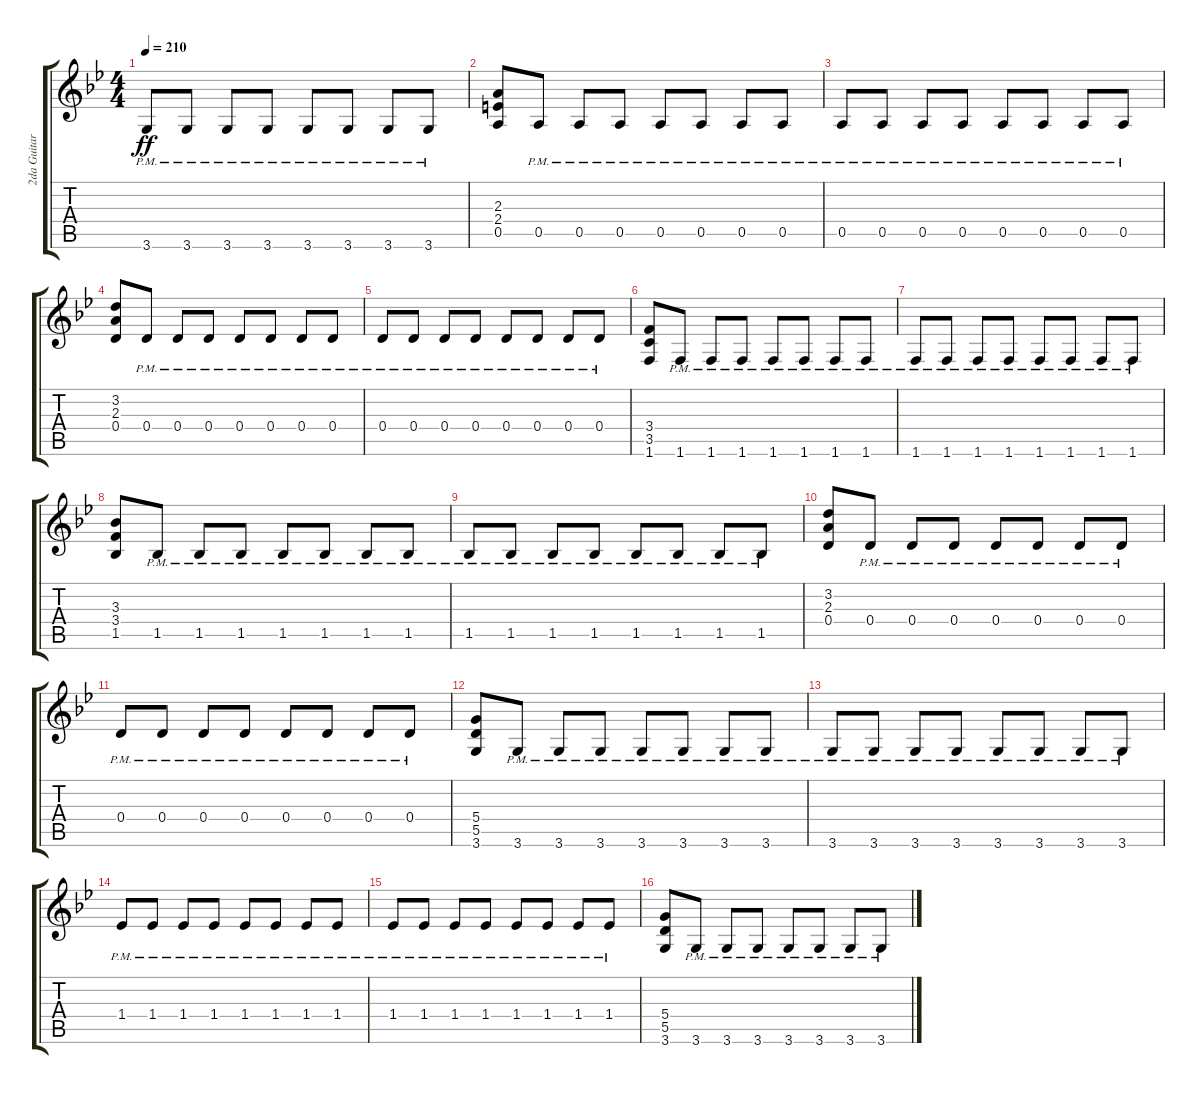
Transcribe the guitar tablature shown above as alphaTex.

\track ("2da Guitarra" "2da Guitar") {instrument overdrivenguitar}
\staff {score tabs}
\tuning (E4 B3 G3 D3 A2 E2) {hide}
\ts (4 4)
\tempo 210
\clef g2
\ks gminor
3.6{pm}.8{dy ff} 3.6{pm}.8 3.6{pm}.8 3.6{pm}.8 3.6{pm}.8 3.6{pm}.8 3.6{pm}.8 3.6{pm}.8 |
(2.3 2.4 0.5).8 0.5{pm}.8 0.5{pm}.8 0.5{pm}.8 0.5{pm}.8 0.5{pm}.8 0.5{pm}.8 0.5{pm}.8 |
0.5{pm}.8 0.5{pm}.8 0.5{pm}.8 0.5{pm}.8 0.5{pm}.8 0.5{pm}.8 0.5{pm}.8 0.5{pm}.8 |
(3.2 2.3 0.4).8 0.4{pm}.8 0.4{pm}.8 0.4{pm}.8 0.4{pm}.8 0.4{pm}.8 0.4{pm}.8 0.4{pm}.8 |
0.4{pm}.8 0.4{pm}.8 0.4{pm}.8 0.4{pm}.8 0.4{pm}.8 0.4{pm}.8 0.4{pm}.8 0.4{pm}.8 |
(3.4 3.5 1.6).8 1.6{pm}.8 1.6{pm}.8 1.6{pm}.8 1.6{pm}.8 1.6{pm}.8 1.6{pm}.8 1.6{pm}.8 |
1.6{pm}.8 1.6{pm}.8 1.6{pm}.8 1.6{pm}.8 1.6{pm}.8 1.6{pm}.8 1.6{pm}.8 1.6{pm}.8 |
(3.3 3.4 1.5).8 1.5{pm}.8 1.5{pm}.8 1.5{pm}.8 1.5{pm}.8 1.5{pm}.8 1.5{pm}.8 1.5{pm}.8 |
1.5{pm}.8 1.5{pm}.8 1.5{pm}.8 1.5{pm}.8 1.5{pm}.8 1.5{pm}.8 1.5{pm}.8 1.5{pm}.8 |
(3.2 2.3 0.4).8 0.4{pm}.8 0.4{pm}.8 0.4{pm}.8 0.4{pm}.8 0.4{pm}.8 0.4{pm}.8 0.4{pm}.8 |
0.4{pm}.8 0.4{pm}.8 0.4{pm}.8 0.4{pm}.8 0.4{pm}.8 0.4{pm}.8 0.4{pm}.8 0.4{pm}.8 |
(5.4 5.5 3.6).8 3.6{pm}.8 3.6{pm}.8 3.6{pm}.8 3.6{pm}.8 3.6{pm}.8 3.6{pm}.8 3.6{pm}.8 |
3.6{pm}.8 3.6{pm}.8 3.6{pm}.8 3.6{pm}.8 3.6{pm}.8 3.6{pm}.8 3.6{pm}.8 3.6{pm}.8 |
1.4{pm}.8 1.4{pm}.8 1.4{pm}.8 1.4{pm}.8 1.4{pm}.8 1.4{pm}.8 1.4{pm}.8 1.4{pm}.8 |
1.4{pm}.8 1.4{pm}.8 1.4{pm}.8 1.4{pm}.8 1.4{pm}.8 1.4{pm}.8 1.4{pm}.8 1.4{pm}.8 |
(5.4 5.5 3.6).8 3.6{pm}.8 3.6{pm}.8 3.6{pm}.8 3.6{pm}.8 3.6{pm}.8 3.6{pm}.8 3.6{pm}.8
